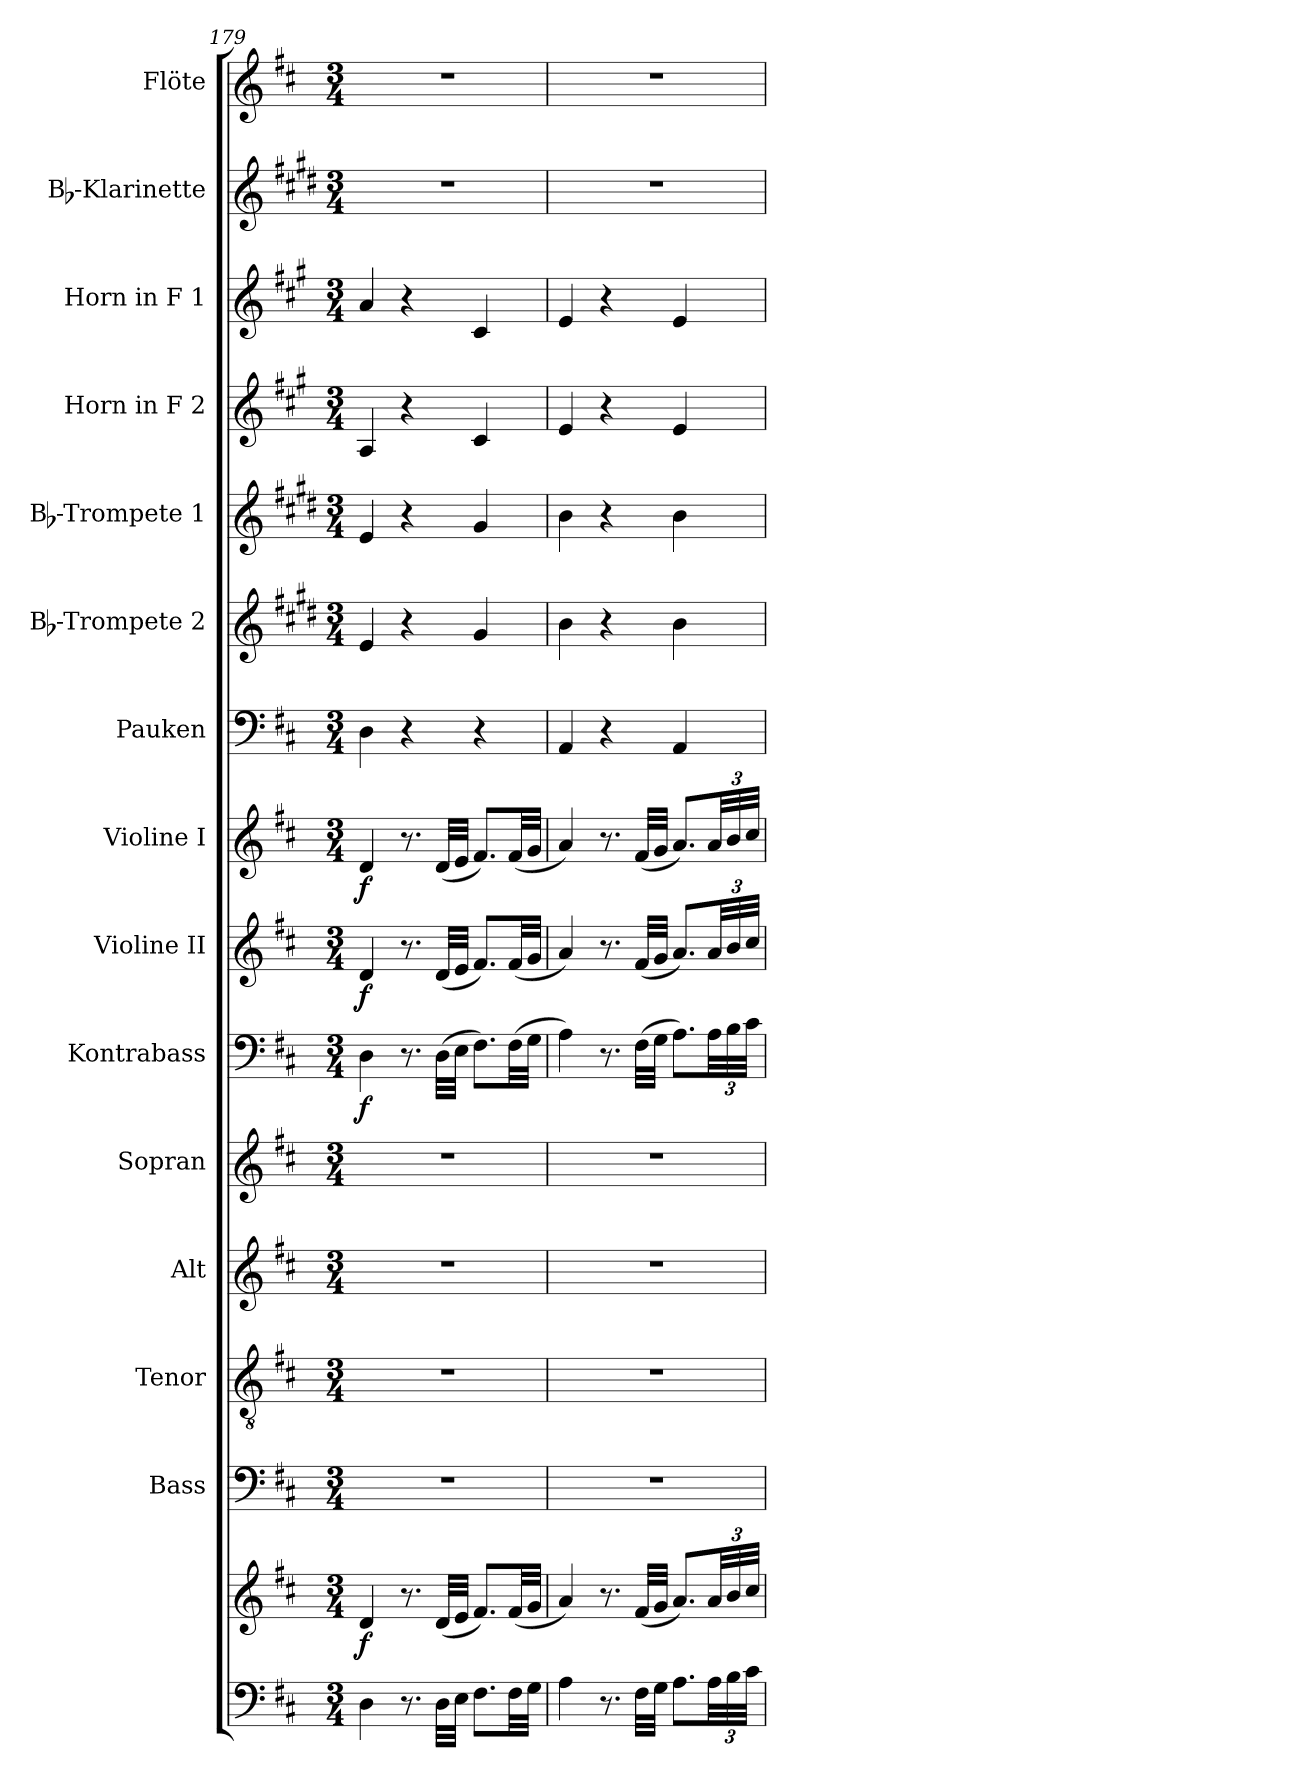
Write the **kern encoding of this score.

**kern	**kern	**dynam	**kern	**kern	**kern	**kern	**kern	**dynam	**kern	**dynam	**kern	**dynam	**kern	**kern	**kern	**kern	**kern	**kern	**kern
*part15	*part15	*part15	*part14	*part13	*part12	*part11	*part10	*part10	*part9	*part9	*part8	*part8	*part7	*part6	*part5	*part4	*part3	*part2	*part1
*staff16	*staff15	*staff15/16	*staff14	*staff13	*staff12	*staff11	*staff10	*staff10	*staff9	*staff9	*staff8	*staff8	*staff7	*staff6	*staff5	*staff4	*staff3	*staff2	*staff1
*	*	*	*I"Bass	*I"Tenor	*I"Alt	*I"Sopran	*I"Kontrabass	*	*I"Violine II	*	*I"Violine I	*	*I"Pauken	*I"Bb-Trompete 2	*I"Bb-Trompete 1	*I"Horn in F 2	*I"Horn in F 1	*I"Bb-Klarinette	*I"Flöte
*	*	*	*I'B.	*I'T.	*I'A.	*I'S.	*I'Kb.	*	*I'Vl. II	*	*I'Vl. I	*	*I'Pk.	*I'Bb Trp. 2	*I'Bb Trp. 1	*	*	*I'Bb Kl.	*I'Fl.
*clefF4	*clefG2	*	*clefF4	*clefGv2	*clefG2	*clefG2	*clefF4	*	*clefG2	*	*clefG2	*	*clefF4	*clefG2	*clefG2	*clefG2	*clefG2	*clefG2	*clefG2
*	*	*	*	*	*	*	*ITrd7c12	*	*	*	*	*	*	*ITrd1c2	*ITrd1c2	*ITrd4c7	*ITrd4c7	*ITrd1c2	*
*k[f#c#]	*k[f#c#]	*	*k[f#c#]	*k[f#c#]	*k[f#c#]	*k[f#c#]	*k[f#c#]	*	*k[f#c#]	*	*k[f#c#]	*	*k[f#c#]	*k[f#c#]	*k[f#c#]	*k[f#c#]	*k[f#c#]	*k[f#c#]	*k[f#c#]
*D:	*D:	*	*D:	*D:	*D:	*D:	*D:	*	*D:	*	*D:	*	*D:	*D:	*D:	*D:	*D:	*D:	*D:
*M3/4	*M3/4	*	*M3/4	*M3/4	*M3/4	*M3/4	*M3/4	*	*M3/4	*	*M3/4	*	*M3/4	*M3/4	*M3/4	*M3/4	*M3/4	*M3/4	*M3/4
=179	=179	=179	=179	=179	=179	=179	=179	=179	=179	=179	=179	=179	=179	=179	=179	=179	=179	=179	=179
!	!	!LO:DY:b	!	!	!	!	!	!LO:DY:b	!	!LO:DY:b	!	!LO:DY:b	!	!	!	!	!	!	!
4D\	4d/	f	2.r	2.r	2.r	2.r	4DD\	f	4d/	f	4d/	f	4D\	4d/	4d/	4D/	4d/	2.r	2.r
8.r	8.r	.	.	.	.	.	8.r	.	8.r	.	8.r	.	4r	4r	4r	4r	4r	.	.
32D\LLL	(<32d/LLL	.	.	.	.	.	(>32DD\LLL	.	(<32d/LLL	.	(<32d/LLL	.	.	.	.	.	.	.	.
32E\JJJ	32e/JJJ	.	.	.	.	.	32EE\JJJ	.	32e/JJJ	.	32e/JJJ	.	.	.	.	.	.	.	.
8.F#\L	8.f#/L)	.	.	.	.	.	8.FF#\L)	.	8.f#/L)	.	8.f#/L)	.	4r	4f#/	4f#/	4F#/	4F#/	.	.
32F#\LL	(<32f#/LL	.	.	.	.	.	(>32FF#\LL	.	(<32f#/LL	.	(<32f#/LL	.	.	.	.	.	.	.	.
32G\JJJ	32g/JJJ	.	.	.	.	.	32GG\JJJ	.	32g/JJJ	.	32g/JJJ	.	.	.	.	.	.	.	.
=180	=180	=180	=180	=180	=180	=180	=180	=180	=180	=180	=180	=180	=180	=180	=180	=180	=180	=180	=180
4A\	4a/)	.	2.r	2.r	2.r	2.r	4AA\)	.	4a/)	.	4a/)	.	4AA/	4a\	4a\	4A/	4A/	2.r	2.r
8.r	8.r	.	.	.	.	.	8.r	.	8.r	.	8.r	.	4r	4r	4r	4r	4r	.	.
32F#\LLL	(<32f#/LLL	.	.	.	.	.	(>32FF#\LLL	.	(<32f#/LLL	.	(<32f#/LLL	.	.	.	.	.	.	.	.
32G\JJJ	32g/JJJ	.	.	.	.	.	32GG\JJJ	.	32g/JJJ	.	32g/JJJ	.	.	.	.	.	.	.	.
8.A\L	8.a/L)	.	.	.	.	.	8.AA\L)	.	8.a/L)	.	8.a/L)	.	4AA/	4a\	4a\	4A/	4A/	.	.
48A\LL	48a/LL	.	.	.	.	.	48AA\LL	.	48a/LL	.	48a/LL	.	.	.	.	.	.	.	.
48B\	48b/	.	.	.	.	.	48BB\	.	48b/	.	48b/	.	.	.	.	.	.	.	.
48c#\JJJ	48cc#/JJJ	.	.	.	.	.	48C#\JJJ	.	48cc#/JJJ	.	48cc#/JJJ	.	.	.	.	.	.	.	.
=	=	=	=	=	=	=	=	=	=	=	=	=	=	=	=	=	=	=	=
*-	*-	*-	*-	*-	*-	*-	*-	*-	*-	*-	*-	*-	*-	*-	*-	*-	*-	*-	*-
